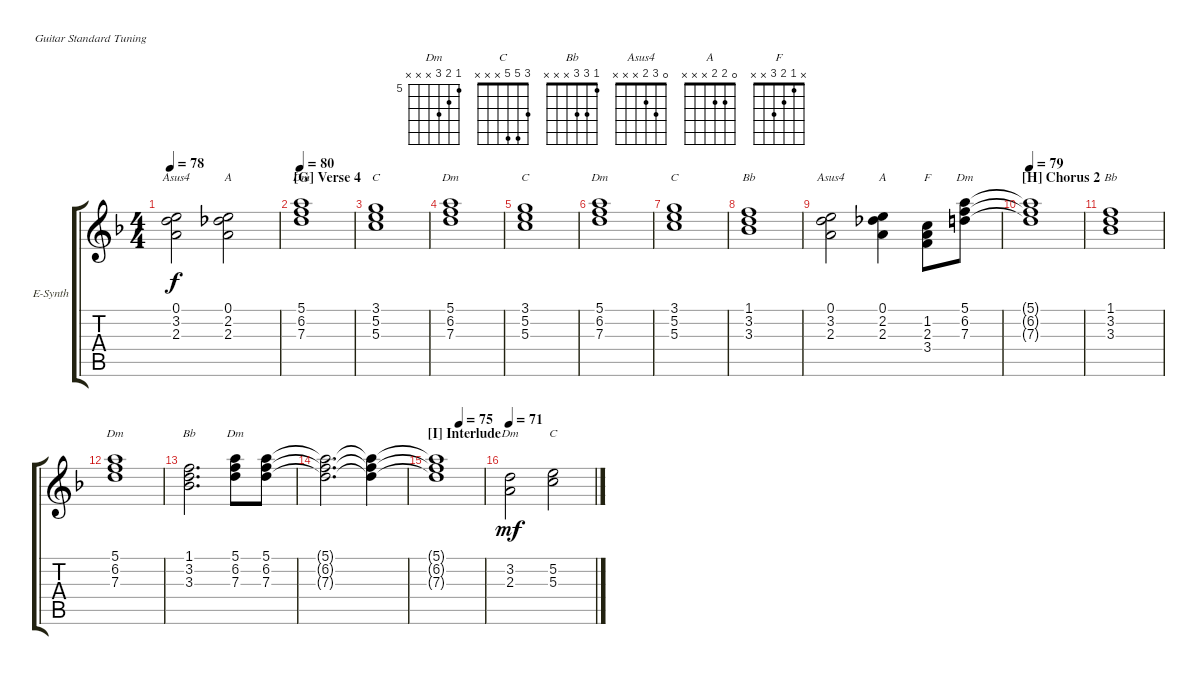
\bracketExtendMode groupsimilarinstruments
\firstSystemTrackNameOrientation horizontal
\otherSystemsTrackNameOrientation horizontal
\track ("Claude Schnell 1" "E-Synth") {instrument stringensemble1}
\staff {score tabs}
\tuning (E4 B3 G3 D3 A2 E2)
\displaytranspose 12
\chord ("Dm" 5 6 7 x x x) {firstfret 5}
\chord ("C" 3 5 5 x x x)
\chord ("Bb" 1 3 3 x x x)
\chord ("Asus4" 0 3 2 x x x)
\chord ("A" 0 2 2 x x x)
\chord ("F" x 1 2 3 x x)
\ts (4 4)
\tempo 78
\clef g2
\ks dminor
(0.1 3.2 2.3).2{ch "Asus4" dy f} (0.1 2.2 2.3).2{ch "A"} |
\section ("G" "Verse 4")
\tempo 80
(5.1 6.2 7.3).1{ch "Dm"} |
(3.1 5.2 5.3).1{ch "C"} |
(5.1 6.2 7.3).1{ch "Dm"} |
(3.1 5.2 5.3).1{ch "C"} |
(5.1 6.2 7.3).1{ch "Dm"} |
(3.1 5.2 5.3).1{ch "C"} |
(1.1 3.2 3.3).1{ch "Bb"} |
(0.1 3.2 2.3).2{ch "Asus4"} (0.1 2.2 2.3).4{ch "A"} (1.2 2.3 3.4).8{ch "F"} (5.1 6.2 7.3).8{ch "Dm"} |
\section ("H" "Chorus 2")
\tempo 79
(5.1{t} 6.2{t} 7.3{t}).1 |
(1.1 3.2 3.3).1{ch "Bb"} |
(5.1 6.2 7.3).1{ch "Dm"} |
(1.1 3.2 3.3).2{d ch "Bb"} (5.1 6.2 7.3).8{ch "Dm"} (5.1 6.2 7.3).8 |
(5.1{t} 6.2{t} 7.3{t}).2{d} (6.2{t} 5.1{t} 7.3{t}).4 |
\section ("I" "Interlude")
\tempo (75 0.49375)
(6.2{t} 5.1{t} 7.3{t}).1 |
\tempo 71
(2.3 3.2).2{ch "Dm" dy mf} (5.3 5.2).2{ch "C"}
